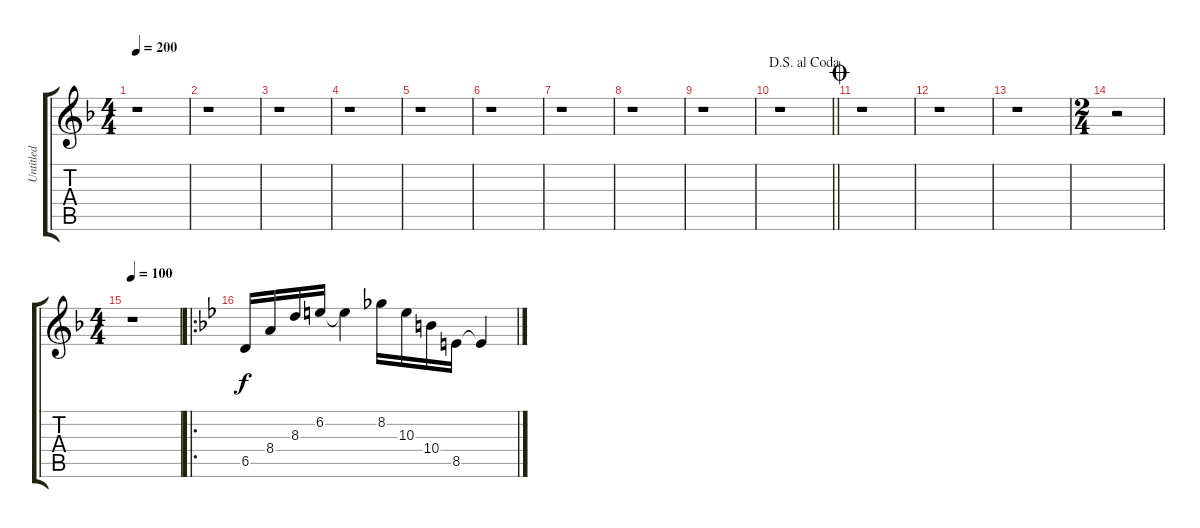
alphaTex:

\track ("Untitled" "Untitled") {instrument acousticguitarnylon}
\staff {score tabs}
\tuning (Eb4 Bb3 Gb3 Db3 Ab2 Eb2) {hide}
\ts (4 4)
\tempo 200
\clef g2
\ks f
r.1{dy f} |
r.1 |
r.1 |
r.1 |
r.1 |
r.1 |
r.1 |
r.1 |
r.1 |
\jump dalsegnoalcoda
\barLineRight lightlight
r.1 |
\jump coda
r.1 |
r.1 |
r.1 |
\ts (2 4)
r.2 |
\ts (4 4)
\tempo 100
r.1 |
\ro
\ks bb
6.5.16 8.4.16 8.3.16 6.2.16 6.2{t}.4 8.2.16 10.3.16 10.4.16 8.5.16 8.5{t}.4
